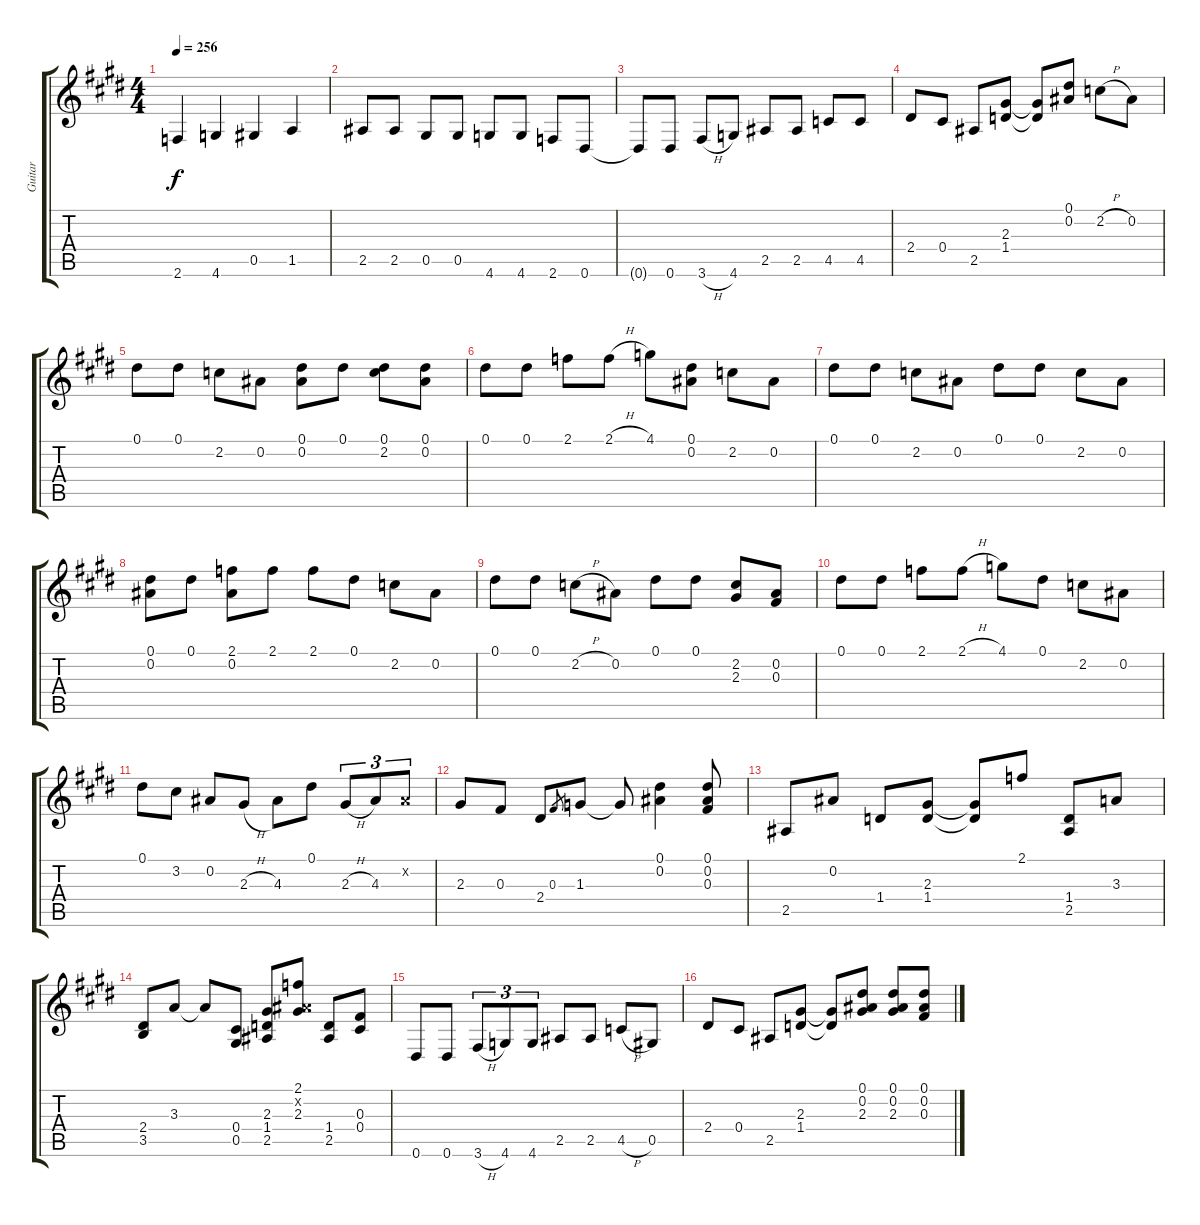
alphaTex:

\track ("Guitar" "Guitar") {instrument electricguitarjazz}
\staff {score tabs}
\tuning (Eb4 Bb3 Gb3 Db3 Ab2 Eb2) {hide}
\ts (4 4)
\tempo 256
\clef g2
\ks e
2.6.4{dy f} 4.6.4 0.5.4 1.5.4 |
2.5.8 2.5.8 0.5.8 0.5.8 4.6.8 4.6.8 2.6.8 0.6.8 |
0.6{t}.8 0.6.8 3.6{h}.8 4.6.8 2.5.8 2.5.8 4.5.8 4.5.8 |
2.4.8 0.4.8 2.5.8 (2.3 1.4).8 (2.3{t} 1.4{t}).8 (0.1 0.2).8 2.2{h}.8 0.2.8 |
0.1.8 0.1.8 2.2.8 0.2.8 (0.1 0.2).8 0.1.8 (0.1 2.2).8 (0.1 0.2).8 |
0.1.8 0.1.8 2.1.8 2.1{h}.8 4.1.8 (0.1 0.2).8 2.2.8 0.2.8 |
0.1.8 0.1.8 2.2.8 0.2.8 0.1.8 0.1.8 2.2.8 0.2.8 |
(0.1 0.2).8 0.1.8 (2.1 0.2).8 2.1.8 2.1.8 0.1.8 2.2.8 0.2.8 |
0.1.8 0.1.8 2.2{h}.8 0.2.8 0.1.8 0.1.8 (2.2 2.3).8 (0.2 0.3).8 |
0.1.8 0.1.8 2.1.8 2.1{h}.8 4.1.8 0.1.8 2.2.8 0.2.8 |
0.1.8 3.2.8 0.2.8 2.3{h}.8 4.3.8 0.1.8 2.3{h}.8{tu (3 2)} 4.3.8{tu (3 2)} 0.2{x}.8{tu (3 2)} |
2.3.8 0.3.8 2.4.8 0.3.8{gr} 1.3.8 1.3{t}.8 (0.1 0.2).4 (0.1 0.2 0.3).8 |
2.5.8 0.2.8 1.4.8 (2.3 1.4).8 (2.3{t} 1.4{t}).8 2.1.8 (1.4 2.5).8 3.3.8 |
(2.4 3.5).8 3.3.8 3.3{t}.8 (0.4 0.5).8 (2.3 1.4 2.5).8 (2.1 0.2{x} 2.3).8 (1.4 2.5).8 (0.3 0.4).8 |
0.6.8 0.6.8 3.6{h}.8{tu (3 2)} 4.6.8{tu (3 2)} 4.6.8{tu (3 2)} 2.5.8 2.5.8 4.5{h}.8 0.5.8 |
2.4.8 0.4.8 2.5.8 (2.3 1.4).8 (2.3{t} 1.4{t}).8 (0.1 0.2 2.3).8 (0.1 0.2 2.3).8 (0.1 0.2 0.3).8
